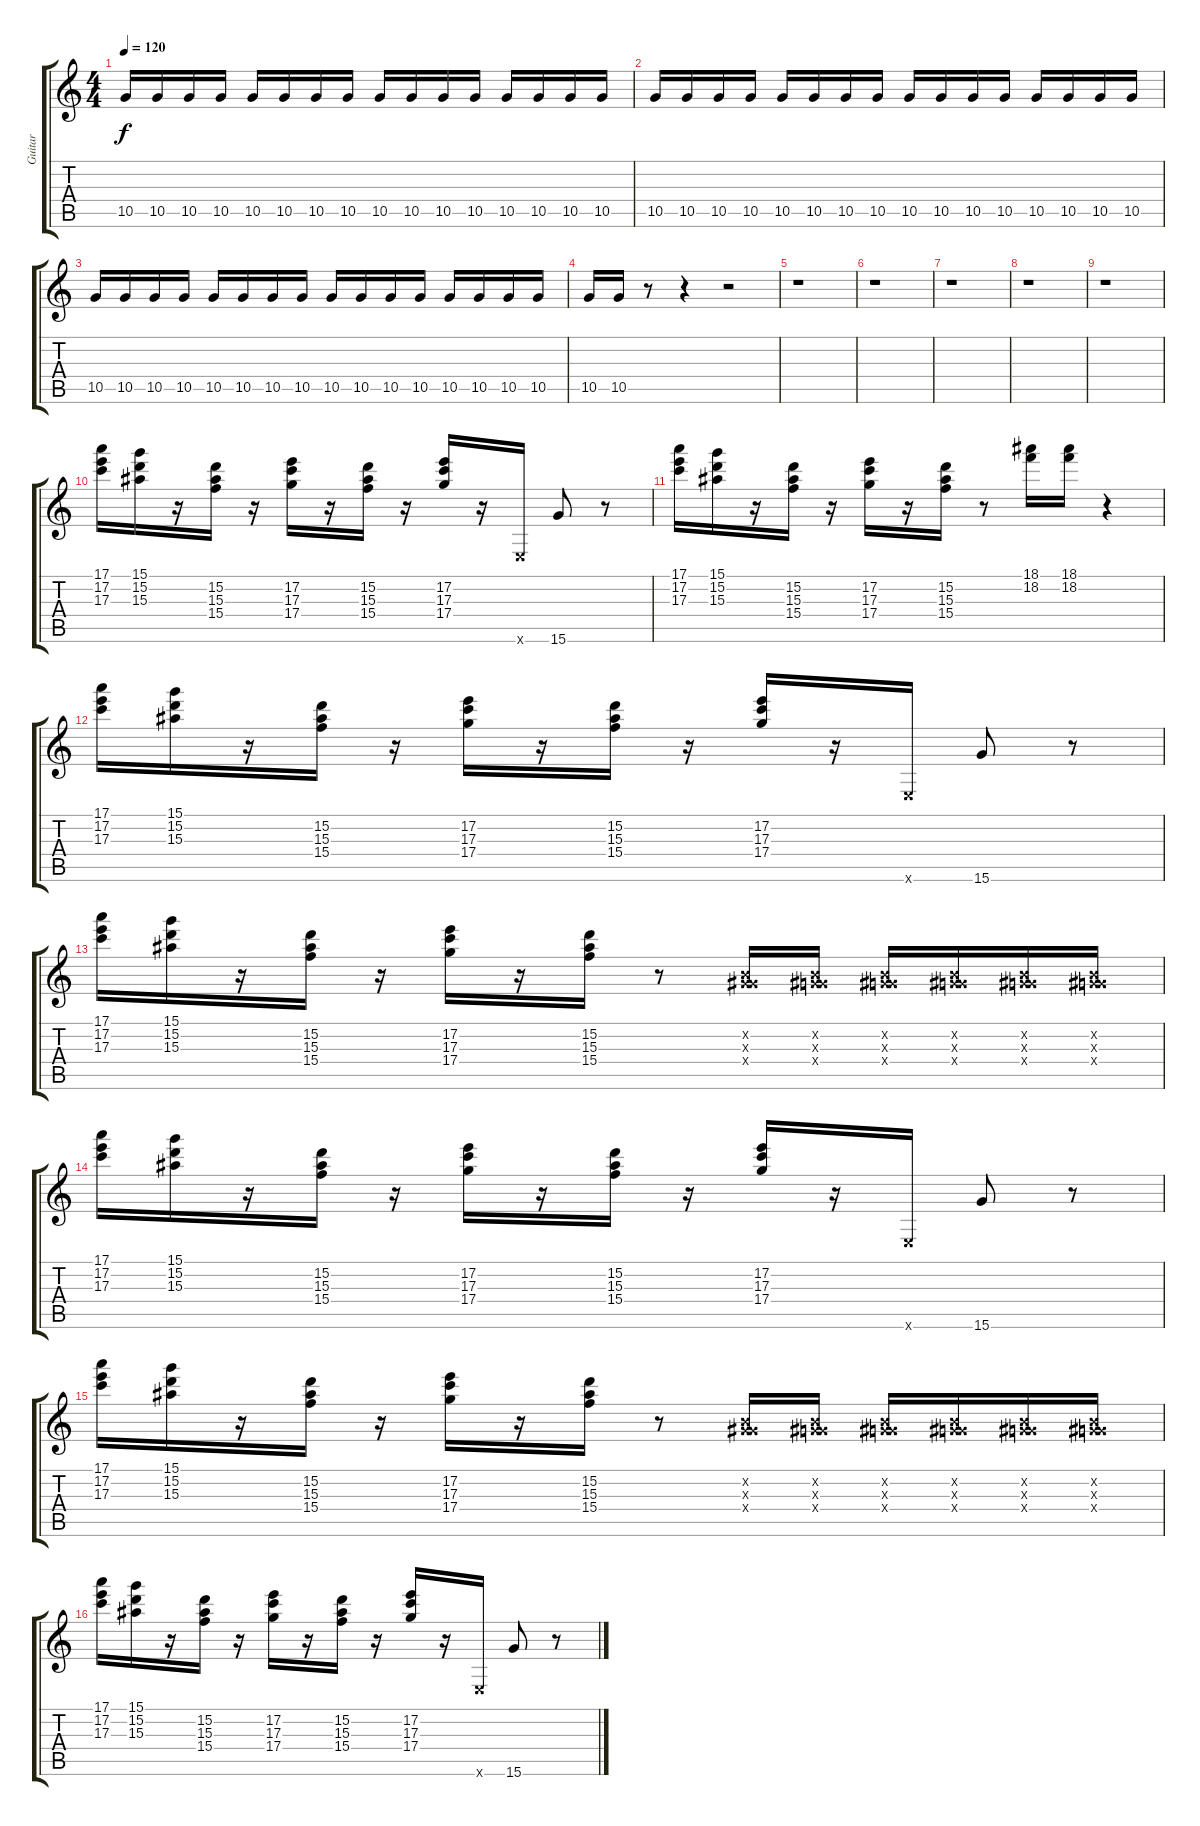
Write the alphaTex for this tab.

\track ("Guitar" "Guitar") {instrument electricguitarclean}
\staff {score tabs}
\tuning (E4 B3 G3 D3 A2 E2) {hide}
\ts (4 4)
\tempo 120
\clef g2
\ks c
10.5.16{dy f} 10.5.16 10.5.16 10.5.16 10.5.16 10.5.16 10.5.16 10.5.16 10.5.16 10.5.16 10.5.16 10.5.16 10.5.16 10.5.16 10.5.16 10.5.16 |
10.5.16 10.5.16 10.5.16 10.5.16 10.5.16 10.5.16 10.5.16 10.5.16 10.5.16 10.5.16 10.5.16 10.5.16 10.5.16 10.5.16 10.5.16 10.5.16 |
10.5.16 10.5.16 10.5.16 10.5.16 10.5.16 10.5.16 10.5.16 10.5.16 10.5.16 10.5.16 10.5.16 10.5.16 10.5.16 10.5.16 10.5.16 10.5.16 |
10.5.16 10.5.16 r.8 r.4 r.2 |
r.1 |
r.1 |
r.1 |
r.1 |
r.1 |
(17.1 17.2 17.3).16{volume 13} (15.1 15.2 15.3).16 r.16 (15.2 15.3 15.4).16 r.16 (17.2 17.3 17.4).16 r.16 (15.2 15.3 15.4).16 r.16 (17.2 17.3 17.4).16 r.16 0.6{x}.16 15.6.8 r.8 |
(17.1 17.2 17.3).16 (15.1 15.2 15.3).16 r.16 (15.2 15.3 15.4).16 r.16 (17.2 17.3 17.4).16 r.16 (15.2 15.3 15.4).16 r.8 (18.1 18.2).16 (18.1 18.2).16 r.4 |
(17.1 17.2 17.3).16 (15.1 15.2 15.3).16 r.16 (15.2 15.3 15.4).16 r.16 (17.2 17.3 17.4).16 r.16 (15.2 15.3 15.4).16 r.16 (17.2 17.3 17.4).16 r.16 0.6{x}.16 15.6.8 r.8 |
(17.1 17.2 17.3).16 (15.1 15.2 15.3).16 r.16 (15.2 15.3 15.4).16 r.16 (17.2 17.3 17.4).16 r.16 (15.2 15.3 15.4).16 r.8 (0.2{x} 0.3{x} 6.4{x}).16 (0.2{x} 0.3{x} 6.4{x}).16 (0.2{x} 0.3{x} 6.4{x}).16 (0.2{x} 0.3{x} 6.4{x}).16 (0.2{x} 0.3{x} 6.4{x}).16 (0.2{x} 0.3{x} 6.4{x}).16 |
(17.1 17.2 17.3).16 (15.1 15.2 15.3).16 r.16 (15.2 15.3 15.4).16 r.16 (17.2 17.3 17.4).16 r.16 (15.2 15.3 15.4).16 r.16 (17.2 17.3 17.4).16 r.16 0.6{x}.16 15.6.8 r.8 |
(17.1 17.2 17.3).16 (15.1 15.2 15.3).16 r.16 (15.2 15.3 15.4).16 r.16 (17.2 17.3 17.4).16 r.16 (15.2 15.3 15.4).16 r.8 (0.2{x} 0.3{x} 6.4{x}).16 (0.2{x} 0.3{x} 6.4{x}).16 (0.2{x} 0.3{x} 6.4{x}).16 (0.2{x} 0.3{x} 6.4{x}).16 (0.2{x} 0.3{x} 6.4{x}).16 (0.2{x} 0.3{x} 6.4{x}).16 |
(17.1 17.2 17.3).16 (15.1 15.2 15.3).16 r.16 (15.2 15.3 15.4).16 r.16 (17.2 17.3 17.4).16 r.16 (15.2 15.3 15.4).16 r.16 (17.2 17.3 17.4).16 r.16 0.6{x}.16 15.6.8 r.8
